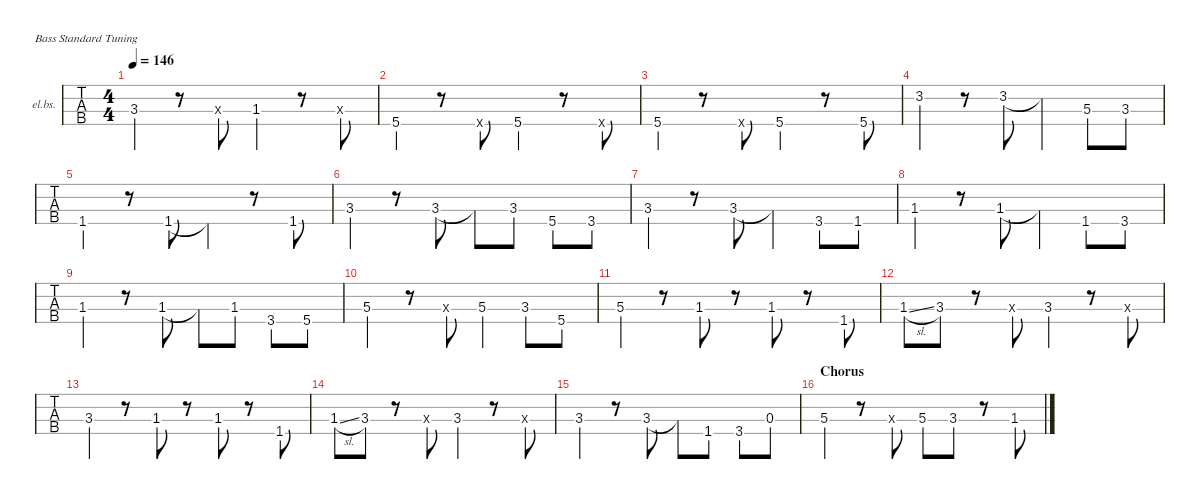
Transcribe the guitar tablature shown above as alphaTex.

\hideDynamics
\bracketExtendMode nobrackets
\firstSystemTrackNameOrientation horizontal
\otherSystemsTrackNameOrientation horizontal
\track ("Bob - Bass" "el.bs.") {instrument electricbassfinger}
\staff {tabs}
\tuning (G2 D2 A1 E1)
\ts (4 4)
\scale
1.27727
\tempo 146
\accidentals auto
\clef f4
\ottava regular
\simile none
\ks dminor
3.3{acc forcenatural}.4{dy f} r.8 3.3{x acc forcenatural}.8 1.3{acc b}.4 r.8 1.3{x acc b}.8 |
5.4{acc forcenatural}.4 r.8 5.4{x acc forcenatural}.8 5.4{acc forcenatural}.4 r.8 5.4{x acc forcenatural}.8 |
5.4{acc forcenatural}.4 r.8 5.4{x acc forcenatural}.8 5.4{acc forcenatural}.4 r.8 5.4{acc forcenatural}.8 |
3.2{acc forcenatural}.4 r.8 3.2{acc forcenatural}.8 3.2{t acc forcenatural}.4 5.3{acc forcenatural}.8 3.3{acc forcenatural}.8 |
1.4{acc forcenatural}.4 r.8 1.4{acc forcenatural}.8 1.4{t acc forcenatural}.4 r.8 1.4{acc forcenatural}.8 |
3.3{acc forcenatural}.4 r.8 3.3{acc forcenatural}.8 3.3{t acc forcenatural}.8 3.3{acc forcenatural}.8 5.4{acc forcenatural}.8 3.4{acc forcenatural}.8 |
3.3{acc forcenatural}.4 r.8 3.3{acc forcenatural}.8 3.3{t acc forcenatural}.4 3.4{acc forcenatural}.8 1.4{acc forcenatural}.8 |
\scale
1.04117 1.3{acc b}.4 r.8 1.3{acc b}.8 1.3{t acc b}.4 1.4{acc forcenatural}.8 3.4{acc forcenatural}.8 |
\scale
1.01113 1.3{acc b}.4 r.8 1.3{acc b}.8 1.3{t acc b}.8 1.3{acc b}.8 3.4{acc forcenatural}.8 5.4{acc forcenatural}.8 |
\scale
0.947691 5.3{acc forcenatural}.4 r.8 5.3{x acc forcenatural}.8 5.3{acc forcenatural}.4 3.3{acc forcenatural}.8 5.4{acc forcenatural}.8 |
5.3{acc forcenatural}.4 r.8 1.3{acc b}.8 r.8 1.3{acc b}.8 r.8 1.4{acc forcenatural}.8 |
1.3{sl acc b}.8 3.3{acc forcenatural}.8 r.8 3.3{x acc forcenatural}.8 3.3{acc forcenatural}.4 r.8 3.3{x acc forcenatural}.8 |
3.3{acc forcenatural}.4 r.8 1.3{acc b}.8 r.8 1.3{acc b}.8 r.8 1.4{acc forcenatural}.8 |
1.3{sl acc b}.8 3.3{acc forcenatural}.8 r.8 3.3{x acc forcenatural}.8 3.3{acc forcenatural}.4 r.8 3.3{x acc forcenatural}.8 |
3.3{acc forcenatural}.4 r.8 3.3{acc forcenatural}.8 3.3{t acc forcenatural}.8 1.4{acc forcenatural}.8 3.4{acc forcenatural}.8 0.3{acc forcenatural}.8 |
\section ("" "Chorus")
5.3{acc forcenatural}.4 r.8 5.3{x acc forcenatural}.8 5.3{acc forcenatural}.8 3.3{acc forcenatural}.8 r.8 1.3{acc b}.8
